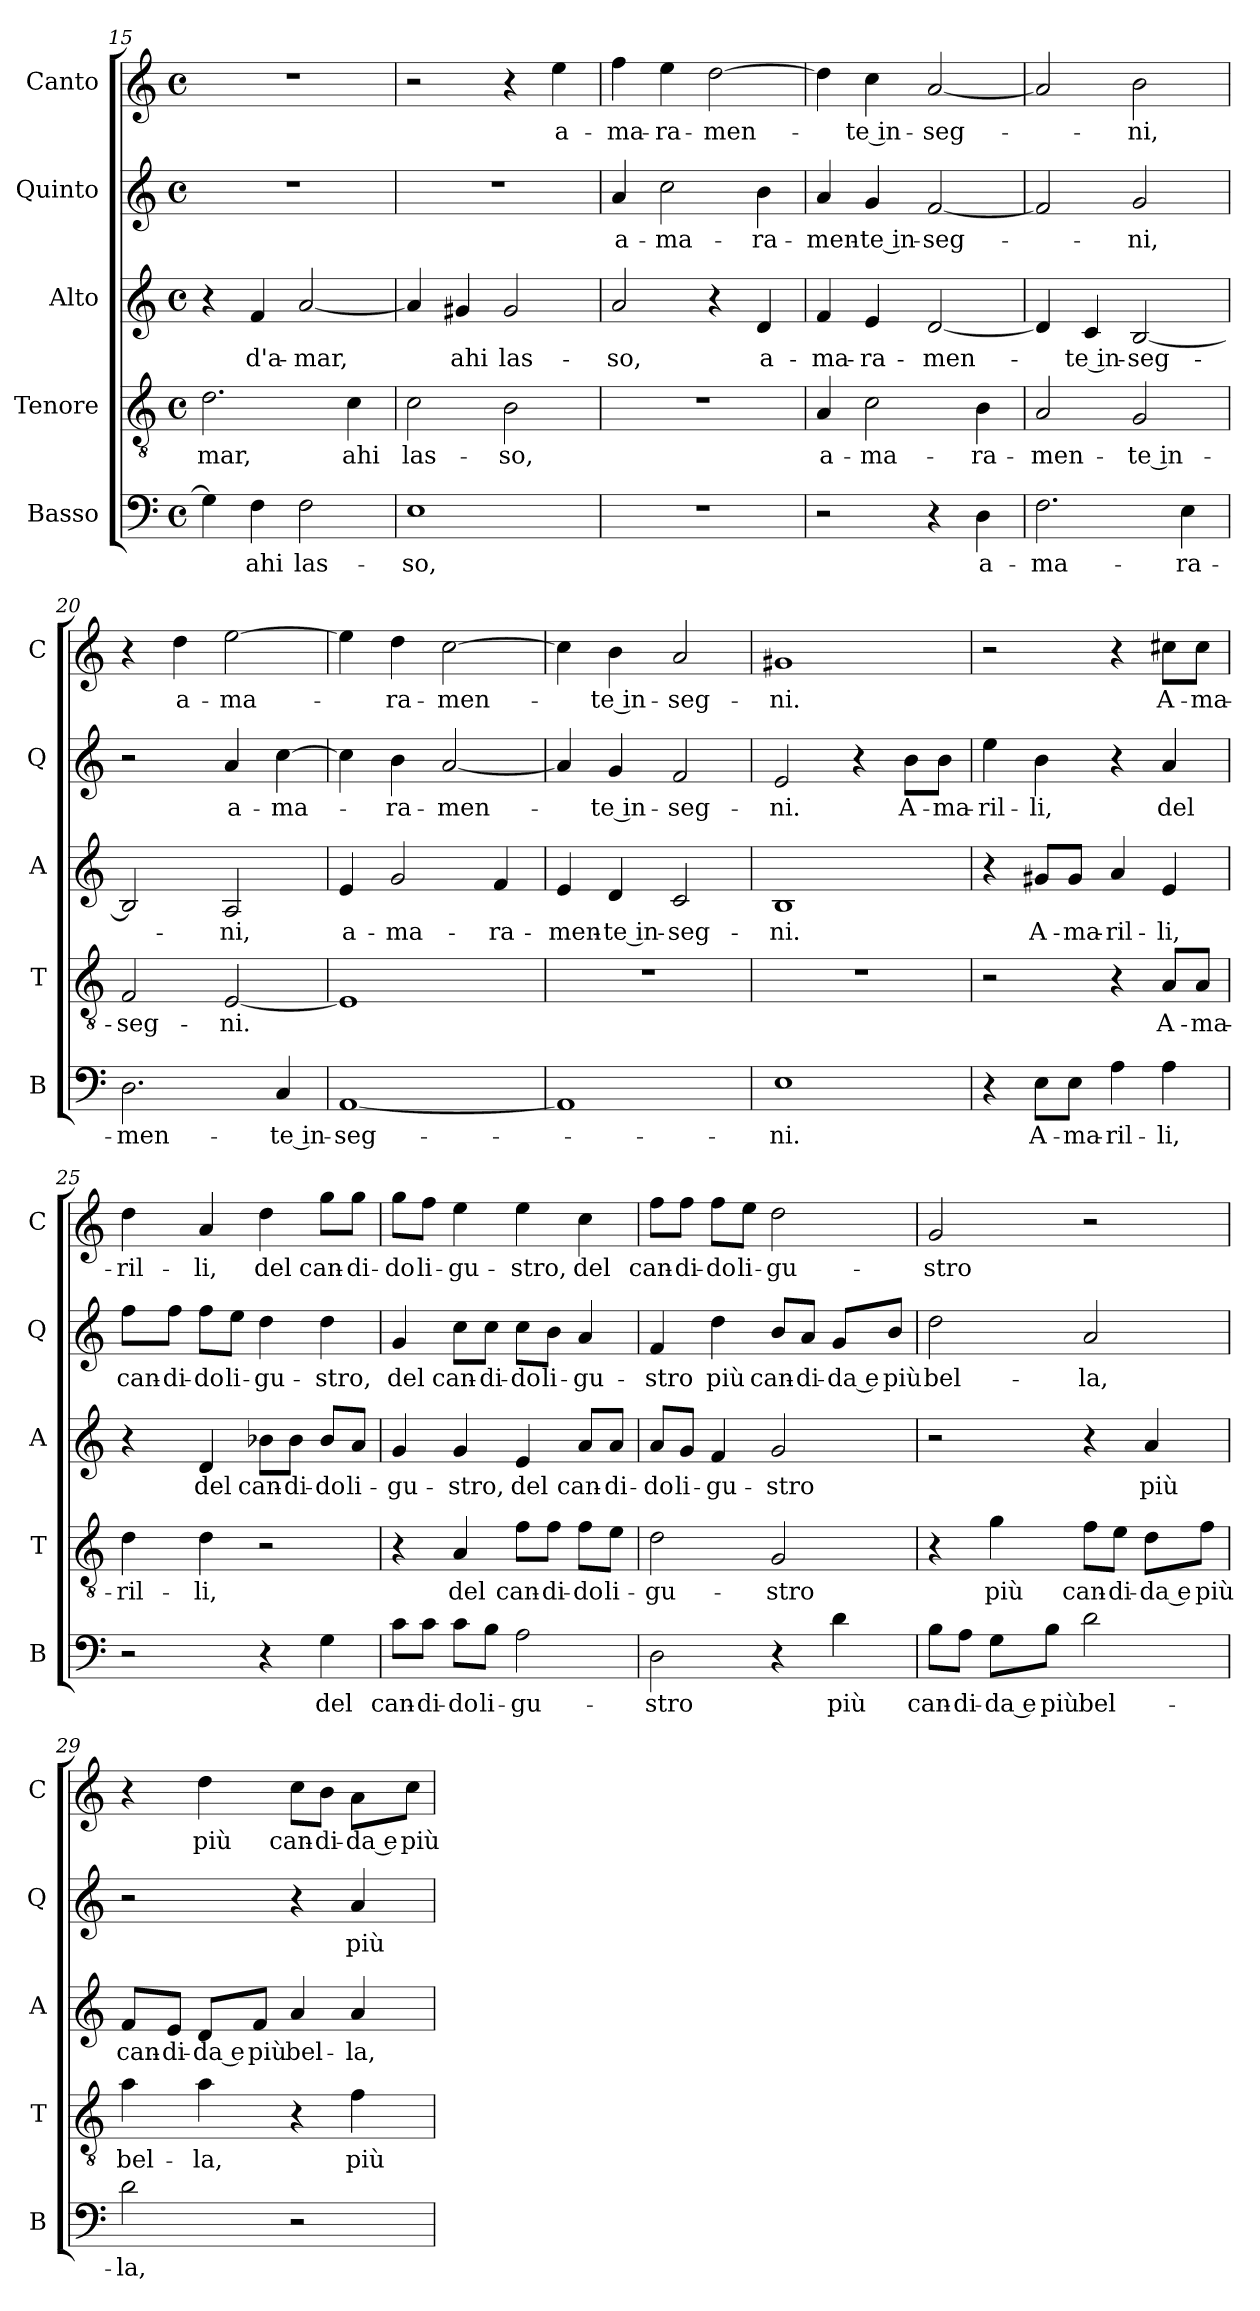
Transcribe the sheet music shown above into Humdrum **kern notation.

**kern	**text	**kern	**text	**kern	**text	**kern	**text	**kern	**text
*part5	*part5	*part4	*part4	*part3	*part3	*part2	*part2	*part1	*part1
*staff5	*staff5	*staff4	*staff4	*staff3	*staff3	*staff2	*staff2	*staff1	*staff1
*I"Basso	*	*I"Tenore	*	*I"Alto	*	*I"Quinto	*	*I"Canto	*
*I'B	*	*I'T	*	*I'A	*	*I'Q	*	*I'C	*
*clefF4	*	*clefGv2	*	*clefG2	*	*clefG2	*	*clefG2	*
*k[]	*	*k[]	*	*k[]	*	*k[]	*	*k[]	*
*C:	*	*C:	*	*C:	*	*C:	*	*C:	*
*M4/4	*	*M4/4	*	*M4/4	*	*M4/4	*	*M4/4	*
*met(c)	*	*met(c)	*	*met(c)	*	*met(c)	*	*met(c)	*
=15	=15	=15	=15	=15	=15	=15	=15	=15	=15
!	!	!	!LO:LY:b	!	!	!	!	!	!
4G\]	.	2.d\	-mar,	4r	.	1r	.	1r	.
!	!LO:LY:b	!	!	!	!LO:LY:b	!	!	!	!
4F\	ahi	.	.	4f/	d'a-	.	.	.	.
!	!LO:LY:b	!	!	!	!LO:LY:b	!	!	!	!
2F\	las-	.	.	[2a/	-mar,	.	.	.	.
!	!	!	!LO:LY:b	!	!	!	!	!	!
.	.	4c\	ahi	.	.	.	.	.	.
=16	=16	=16	=16	=16	=16	=16	=16	=16	=16
!	!LO:LY:b	!	!LO:LY:b	!	!	!	!	!	!
1E	-so,	2c\	las-	4a/]	.	1r	.	2r	.
!	!	!	!	!	!LO:LY:b	!	!	!	!
.	.	.	.	4g#X/	ahi	.	.	.	.
!	!	!	!LO:LY:b	!	!LO:LY:b	!	!	!	!
.	.	2B\	-so,	2g#/	las-	.	.	4r	.
!	!	!	!	!	!	!	!	!	!LO:LY:b
.	.	.	.	.	.	.	.	4ee\	a-
=17	=17	=17	=17	=17	=17	=17	=17	=17	=17
!	!	!	!	!	!LO:LY:b	!	!LO:LY:b	!	!LO:LY:b
1r	.	1r	.	2a/	-so,	4a/	a-	4ff\	-ma-
!	!	!	!	!	!	!	!LO:LY:b	!	!LO:LY:b
.	.	.	.	.	.	2cc\	-ma-	4ee\	-ra-
!	!	!	!	!	!	!	!	!	!LO:LY:b
.	.	.	.	4r	.	.	.	[2dd\	-men-
!	!	!	!	!	!LO:LY:b	!	!LO:LY:b	!	!
.	.	.	.	4d/	a-	4b\	-ra-	.	.
=18	=18	=18	=18	=18	=18	=18	=18	=18	=18
!	!	!	!LO:LY:b	!	!LO:LY:b	!	!LO:LY:b	!	!
2r	.	4A/	a-	4f/	-ma-	4a/	-men-	4dd\]	.
!	!	!	!LO:LY:b	!	!LO:LY:b	!	!LO:LY:b	!	!LO:LY:b
.	.	2c\	-ma-	4e/	-ra-	4g/	-te in-	4cc\	-te in-
!	!	!	!	!	!LO:LY:b	!	!LO:LY:b	!	!LO:LY:b
4r	.	.	.	[2d/	-men-	[2f/	-seg-	[2a/	-seg-
!	!LO:LY:b	!	!LO:LY:b	!	!	!	!	!	!
4D\	a-	4B\	-ra-	.	.	.	.	.	.
=19	=19	=19	=19	=19	=19	=19	=19	=19	=19
!	!LO:LY:b	!	!LO:LY:b	!	!	!	!	!	!
2.F\	-ma-	2A/	-men-	4d/]	.	2f/]	.	2a/]	.
!	!	!	!	!	!LO:LY:b	!	!	!	!
.	.	.	.	4c/	-te in-	.	.	.	.
!	!	!	!LO:LY:b	!	!LO:LY:b	!	!LO:LY:b	!	!LO:LY:b
.	.	2G/	-te in-	[2B/	-seg-	2g/	-ni,	2b\	-ni,
!	!LO:LY:b	!	!	!	!	!	!	!	!
4E\	-ra-	.	.	.	.	.	.	.	.
=20	=20	=20	=20	=20	=20	=20	=20	=20	=20
!	!LO:LY:b	!	!LO:LY:b	!	!	!	!	!	!
2.D\	-men-	2F/	-seg-	2B/]	.	2r	.	4r	.
!	!	!	!	!	!	!	!	!	!LO:LY:b
.	.	.	.	.	.	.	.	4dd\	a-
!	!	!	!LO:LY:b	!	!LO:LY:b	!	!LO:LY:b	!	!LO:LY:b
.	.	[2E/	-ni.	2A/	-ni,	4a/	a-	[2ee\	-ma-
!	!LO:LY:b	!	!	!	!	!	!LO:LY:b	!	!
4C/	-te in-	.	.	.	.	[4cc\	-ma-	.	.
!!LO:LB:g=z
=21	=21	=21	=21	=21	=21	=21	=21	=21	=21
!	!LO:LY:b	!	!	!	!LO:LY:b	!	!	!	!
[1AA	-seg-	1E]	.	4e/	a-	4cc\]	.	4ee\]	.
!	!	!	!	!	!LO:LY:b	!	!LO:LY:b	!	!LO:LY:b
.	.	.	.	2g/	-ma-	4b\	-ra-	4dd\	-ra-
!	!	!	!	!	!	!	!LO:LY:b	!	!LO:LY:b
.	.	.	.	.	.	[2a/	-men-	[2cc\	-men-
!	!	!	!	!	!LO:LY:b	!	!	!	!
.	.	.	.	4f/	-ra-	.	.	.	.
=22	=22	=22	=22	=22	=22	=22	=22	=22	=22
!	!	!	!	!	!LO:LY:b	!	!	!	!
1AA]	.	1r	.	4e/	-men-	4a/]	.	4cc\]	.
!	!	!	!	!	!LO:LY:b	!	!LO:LY:b	!	!LO:LY:b
.	.	.	.	4d/	-te in-	4g/	-te in-	4b\	-te in-
!	!	!	!	!	!LO:LY:b	!	!LO:LY:b	!	!LO:LY:b
.	.	.	.	2c/	-seg-	2f/	-seg-	2a/	-seg-
=23	=23	=23	=23	=23	=23	=23	=23	=23	=23
!	!LO:LY:b	!	!	!	!LO:LY:b	!	!LO:LY:b	!	!LO:LY:b
1E	-ni.	1r	.	1B	-ni.	2e/	-ni.	1g#X	-ni.
.	.	.	.	.	.	4r	.	.	.
!	!	!	!	!	!	!	!LO:LY:b	!	!
.	.	.	.	.	.	8b\L	A-	.	.
!	!	!	!	!	!	!	!LO:LY:b	!	!
.	.	.	.	.	.	8b\J	-ma-	.	.
=24	=24	=24	=24	=24	=24	=24	=24	=24	=24
!	!	!	!	!	!	!	!LO:LY:b	!	!
4r	.	2r	.	4r	.	4ee\	-ril-	2r	.
!	!LO:LY:b	!	!	!	!LO:LY:b	!	!LO:LY:b	!	!
8E\L	A-	.	.	8g#X/L	A-	4b\	-li,	.	.
!	!LO:LY:b	!	!	!	!LO:LY:b	!	!	!	!
8E\J	-ma-	.	.	8g#/J	-ma-	.	.	.	.
!	!LO:LY:b	!	!	!	!LO:LY:b	!	!	!	!
4A\	-ril-	4r	.	4a/	-ril-	4r	.	4r	.
!	!LO:LY:b	!	!LO:LY:b	!	!LO:LY:b	!	!LO:LY:b	!	!LO:LY:b
4A\	-li,	8A/L	A-	4e/	-li,	4a/	del	8cc#X\L	A-
!	!	!	!LO:LY:b	!	!	!	!	!	!LO:LY:b
.	.	8A/J	-ma-	.	.	.	.	8cc#\J	-ma-
=25	=25	=25	=25	=25	=25	=25	=25	=25	=25
!	!	!	!LO:LY:b	!	!	!	!LO:LY:b	!	!LO:LY:b
2r	.	4d\	-ril-	4r	.	8ff\L	can-	4dd\	-ril-
!	!	!	!	!	!	!	!LO:LY:b	!	!
.	.	.	.	.	.	8ff\J	-di-	.	.
!	!	!	!LO:LY:b	!	!LO:LY:b	!	!LO:LY:b	!	!LO:LY:b
.	.	4d\	-li,	4d/	del	8ff\L	-do	4a/	-li,
!	!	!	!	!	!	!	!LO:LY:b	!	!
.	.	.	.	.	.	8ee\J	li-	.	.
!	!	!	!	!	!LO:LY:b	!	!LO:LY:b	!	!LO:LY:b
4r	.	2r	.	8b-X\L	can-	4dd\	-gu-	4dd\	del
!	!	!	!	!	!LO:LY:b	!	!	!	!
.	.	.	.	8b-\J	-di-	.	.	.	.
!	!LO:LY:b	!	!	!	!LO:LY:b	!	!LO:LY:b	!	!LO:LY:b
4G\	del	.	.	8b-/L	-do	4dd\	-stro,	8gg\L	can-
!	!	!	!	!	!LO:LY:b	!	!	!	!LO:LY:b
.	.	.	.	8a/J	li-	.	.	8gg\J	-di-
!!LO:LB:g=z
=26	=26	=26	=26	=26	=26	=26	=26	=26	=26
!	!LO:LY:b	!	!	!	!LO:LY:b	!	!LO:LY:b	!	!LO:LY:b
8c\L	can-	4r	.	4g/	-gu-	4g/	del	8gg\L	-do
!	!LO:LY:b	!	!	!	!	!	!	!	!LO:LY:b
8c\J	-di-	.	.	.	.	.	.	8ff\J	li-
!	!LO:LY:b	!	!LO:LY:b	!	!LO:LY:b	!	!LO:LY:b	!	!LO:LY:b
8c\L	-do	4A/	del	4g/	-stro,	8cc\L	can-	4ee\	-gu-
!	!LO:LY:b	!	!	!	!	!	!LO:LY:b	!	!
8B\J	li-	.	.	.	.	8cc\J	-di-	.	.
!	!LO:LY:b	!	!LO:LY:b	!	!LO:LY:b	!	!LO:LY:b	!	!LO:LY:b
2A\	-gu-	8f\L	can-	4e/	del	8cc\L	-do	4ee\	-stro,
!	!	!	!LO:LY:b	!	!	!	!LO:LY:b	!	!
.	.	8f\J	-di-	.	.	8b\J	li-	.	.
!	!	!	!LO:LY:b	!	!LO:LY:b	!	!LO:LY:b	!	!LO:LY:b
.	.	8f\L	-do	8a/L	can-	4a/	-gu-	4cc\	del
!	!	!	!LO:LY:b	!	!LO:LY:b	!	!	!	!
.	.	8e\J	li-	8a/J	-di-	.	.	.	.
=27	=27	=27	=27	=27	=27	=27	=27	=27	=27
!	!LO:LY:b	!	!LO:LY:b	!	!LO:LY:b	!	!LO:LY:b	!	!LO:LY:b
2D\	-stro	2d\	-gu-	8a/L	-do	4f/	-stro	8ff\L	can-
!	!	!	!	!	!LO:LY:b	!	!	!	!LO:LY:b
.	.	.	.	8g/J	li-	.	.	8ff\J	-di-
!	!	!	!	!	!LO:LY:b	!	!LO:LY:b	!	!LO:LY:b
.	.	.	.	4f/	-gu-	4dd\	più	8ff\L	-do
!	!	!	!	!	!	!	!	!	!LO:LY:b
.	.	.	.	.	.	.	.	8ee\J	li-
!	!	!	!LO:LY:b	!	!LO:LY:b	!	!LO:LY:b	!	!LO:LY:b
4r	.	2G/	-stro	2g/	-stro	8b/L	can-	2dd\	-gu-
!	!	!	!	!	!	!	!LO:LY:b	!	!
.	.	.	.	.	.	8a/J	-di-	.	.
!	!LO:LY:b	!	!	!	!	!	!LO:LY:b	!	!
4d\	più	.	.	.	.	8g/L	-da e	.	.
!	!	!	!	!	!	!	!LO:LY:b	!	!
.	.	.	.	.	.	8b/J	più	.	.
=28	=28	=28	=28	=28	=28	=28	=28	=28	=28
!	!LO:LY:b	!	!	!	!	!	!LO:LY:b	!	!LO:LY:b
8B\L	can-	4r	.	2r	.	2dd\	bel-	2g/	-stro
!	!LO:LY:b	!	!	!	!	!	!	!	!
8A\J	-di-	.	.	.	.	.	.	.	.
!	!LO:LY:b	!	!LO:LY:b	!	!	!	!	!	!
8G\L	-da e	4g\	più	.	.	.	.	.	.
!	!LO:LY:b	!	!	!	!	!	!	!	!
8B\J	più	.	.	.	.	.	.	.	.
!	!LO:LY:b	!	!LO:LY:b	!	!	!	!LO:LY:b	!	!
2d\	bel-	8f\L	can-	4r	.	2a/	-la,	2r	.
!	!	!	!LO:LY:b	!	!	!	!	!	!
.	.	8e\J	-di-	.	.	.	.	.	.
!	!	!	!LO:LY:b	!	!LO:LY:b	!	!	!	!
.	.	8d\L	-da e	4a/	più	.	.	.	.
!	!	!	!LO:LY:b	!	!	!	!	!	!
.	.	8f\J	più	.	.	.	.	.	.
=29	=29	=29	=29	=29	=29	=29	=29	=29	=29
!	!LO:LY:b	!	!LO:LY:b	!	!LO:LY:b	!	!	!	!
2d\	-la,	4a\	bel-	8f/L	can-	2r	.	4r	.
!	!	!	!	!	!LO:LY:b	!	!	!	!
.	.	.	.	8e/J	-di-	.	.	.	.
!	!	!	!LO:LY:b	!	!LO:LY:b	!	!	!	!LO:LY:b
.	.	4a\	-la,	8d/L	-da e	.	.	4dd\	più
!	!	!	!	!	!LO:LY:b	!	!	!	!
.	.	.	.	8f/J	più	.	.	.	.
!	!	!	!	!	!LO:LY:b	!	!	!	!LO:LY:b
2r	.	4r	.	4a/	bel-	4r	.	8cc\L	can-
!	!	!	!	!	!	!	!	!	!LO:LY:b
.	.	.	.	.	.	.	.	8b\J	-di-
!	!	!	!LO:LY:b	!	!LO:LY:b	!	!LO:LY:b	!	!LO:LY:b
.	.	4f\	più	4a/	-la,	4a/	più	8a\L	-da e
!	!	!	!	!	!	!	!	!	!LO:LY:b
.	.	.	.	.	.	.	.	8cc\J	più
=	=	=	=	=	=	=	=	=	=
*-	*-	*-	*-	*-	*-	*-	*-	*-	*-
